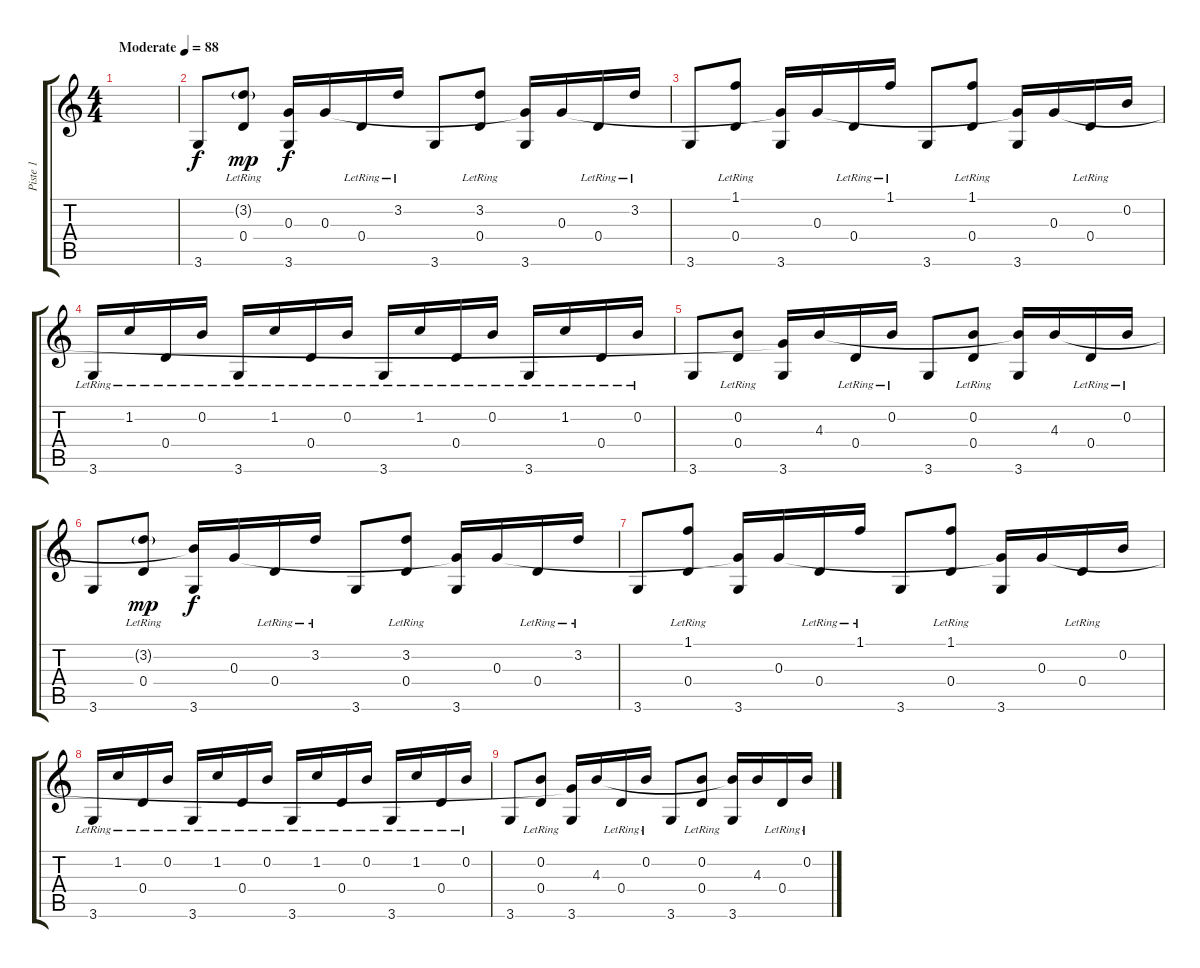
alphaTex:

\track ("Piste 1" "Piste 1") {instrument acousticguitarsteel}
\staff {score tabs}
\tuning (E4 B3 G3 D3 A2 E2) {hide}
\ts (4 4)
\tempo (88 "Moderate")
\clef g2
\ks c
|
3.6.8 (3.2{g lr} 0.4{lr}).8{dy mp} (0.3 3.6).16{dy f} 0.3.16 0.4{lr}.16 3.2{lr}.16 3.6.8 (3.2{lr} 0.4{lr}).8 (0.3{t} 3.6).16 0.3.16 0.4{lr}.16 3.2{lr}.16 |
3.6.8 (1.1{lr} 0.4{lr}).8 (0.3{t} 3.6).16 0.3.16 0.4{lr}.16 1.1{lr}.16 3.6.8 (1.1{lr} 0.4{lr}).8 (0.3{t} 3.6).16 0.3.16 0.4{lr}.16 0.2.16 |
3.6{lr}.16 1.2{lr}.16 0.4{lr}.16 0.2{lr}.16 3.6{lr}.16 1.2{lr}.16 0.4{lr}.16 0.2{lr}.16 3.6{lr}.16 1.2{lr}.16 0.4{lr}.16 0.2{lr}.16 3.6{lr}.16 1.2{lr}.16 0.4{lr}.16 0.2{lr}.16 |
3.6.8 (0.2{lr} 0.4{lr}).8 (0.3{t} 3.6).16 4.3.16 0.4{lr}.16 0.2{lr}.16 3.6.8 (0.2{lr} 0.4{lr}).8 (4.3{t} 3.6).16 4.3.16 0.4{lr}.16 0.2{lr}.16 |
3.6.8 (3.2{g lr} 0.4{lr}).8{dy mp} (4.3{t} 3.6).16{dy f} 0.3.16 0.4{lr}.16 3.2{lr}.16 3.6.8 (3.2{lr} 0.4{lr}).8 (0.3{t} 3.6).16 0.3.16 0.4{lr}.16 3.2{lr}.16 |
3.6.8 (1.1{lr} 0.4{lr}).8 (0.3{t} 3.6).16 0.3.16 0.4{lr}.16 1.1{lr}.16 3.6.8 (1.1{lr} 0.4{lr}).8 (0.3{t} 3.6).16 0.3.16 0.4{lr}.16 0.2.16 |
3.6{lr}.16 1.2{lr}.16 0.4{lr}.16 0.2{lr}.16 3.6{lr}.16 1.2{lr}.16 0.4{lr}.16 0.2{lr}.16 3.6{lr}.16 1.2{lr}.16 0.4{lr}.16 0.2{lr}.16 3.6{lr}.16 1.2{lr}.16 0.4{lr}.16 0.2{lr}.16 |
3.6.8 (0.2{lr} 0.4{lr}).8 (0.3{t} 3.6).16 4.3.16 0.4{lr}.16 0.2{lr}.16 3.6.8 (0.2{lr} 0.4{lr}).8 (4.3{t} 3.6).16 4.3.16 0.4{lr}.16 0.2{lr}.16
